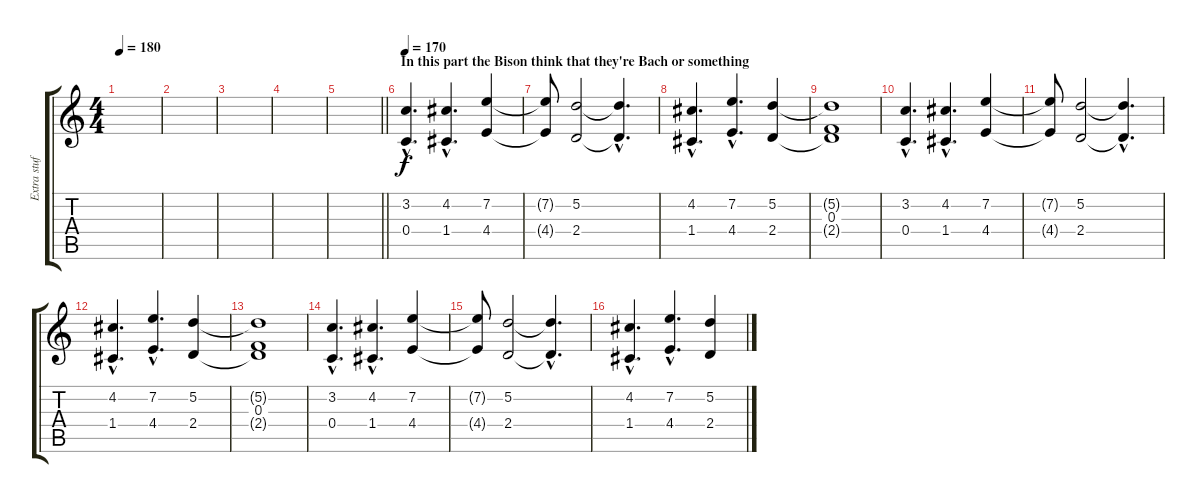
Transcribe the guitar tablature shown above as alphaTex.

\track ("Extra stuff" "Extra stuf") {instrument contrabass}
\staff {score tabs}
\tuning (D4 A3 F3 C3 G2 C2) {hide}
\ts (4 4)
\tempo 180
\clef g2
\ks c
|
|
|
|
\barLineRight lightlight
|
\section ("" "In this part the Bison think that they're Bach or something")
\tempo 170
(3.2{hac} 0.4{hac}).4{d} (4.2{hac} 1.4{hac}).4{d} (7.2 4.4).4 |
(7.2{t} 4.4{t}).8 (5.2 2.4).2 (5.2{hac t} 2.4{hac t}).4{d} |
(4.2{hac} 1.4{hac}).4{d} (7.2{hac} 4.4{hac}).4{d} (5.2 2.4).4 |
(5.2{t} 0.3 2.4{t}).1 |
(3.2{hac} 0.4{hac}).4{d} (4.2{hac} 1.4{hac}).4{d} (7.2 4.4).4 |
(7.2{t} 4.4{t}).8 (5.2 2.4).2 (5.2{hac t} 2.4{hac t}).4{d} |
(4.2{hac} 1.4{hac}).4{d} (7.2{hac} 4.4{hac}).4{d} (5.2 2.4).4 |
(5.2{t} 0.3 2.4{t}).1 |
(3.2{hac} 0.4{hac}).4{d} (4.2{hac} 1.4{hac}).4{d} (7.2 4.4).4 |
(7.2{t} 4.4{t}).8 (5.2 2.4).2 (5.2{hac t} 2.4{hac t}).4{d} |
(4.2{hac} 1.4{hac}).4{d} (7.2{hac} 4.4{hac}).4{d} (5.2 2.4).4
